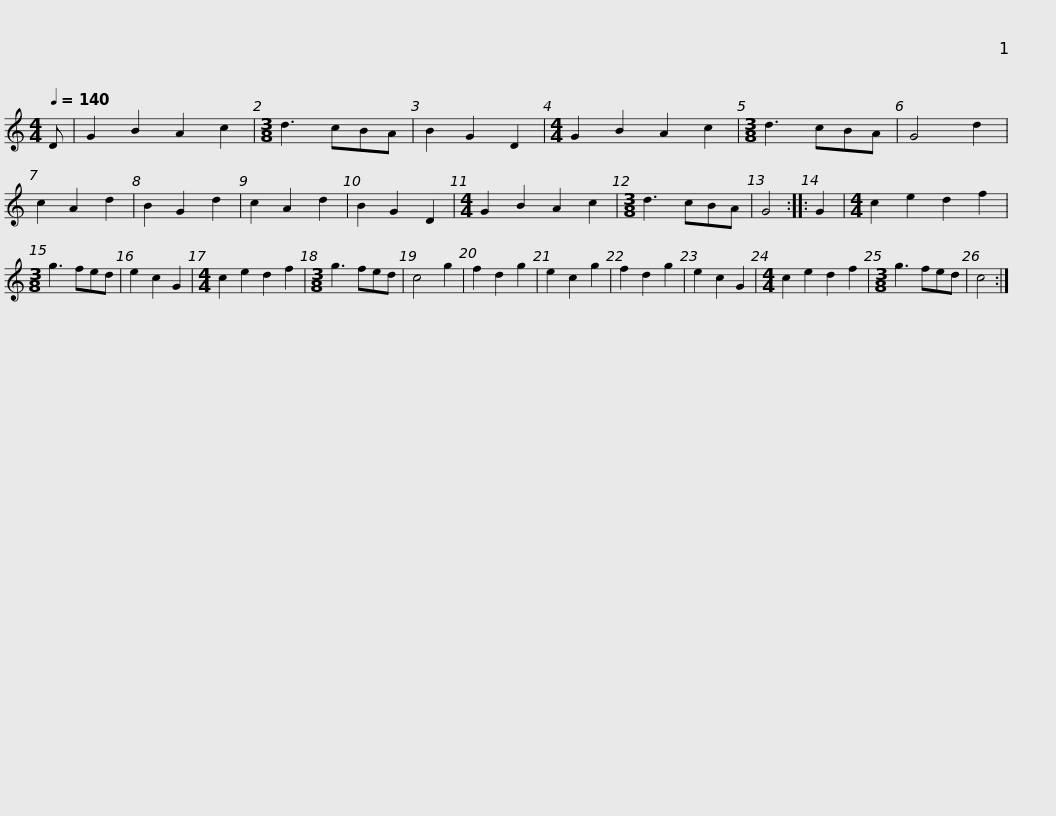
X:1
L:1/8
Q:1/4=140
M:4/4
I:linebreak $
K:C
V:1 treble
V:1
 D | G2 B2 A2 c2 |[M:3/8] d3 cBA | B2 G2 D2 |[M:4/4] G2 B2 A2 c2 | %5
[M:3/8] d3 cBA | G4 d2 | c2 A2 d2 | B2 G2 d2 | c2 A2 d2 | %10
 B2 G2 D2 |$[M:4/4] G2 B2 A2 c2 |[M:3/8] d3 cBA | G4 :: G2 | %15
[M:4/4] c2 e2 d2 f2 |[M:3/8] g3 fed | e2 c2 G2 |[M:4/4] c2 e2 d2 f2 |[M:3/8] g3 fed | %20
 c4 g2 | f2 d2 g2 |$ e2 c2 g2 | f2 d2 g2 | e2 c2 G2 | %25
[M:4/4] c2 e2 d2 f2 |[M:3/8] g3 fed | c4 :| %28
